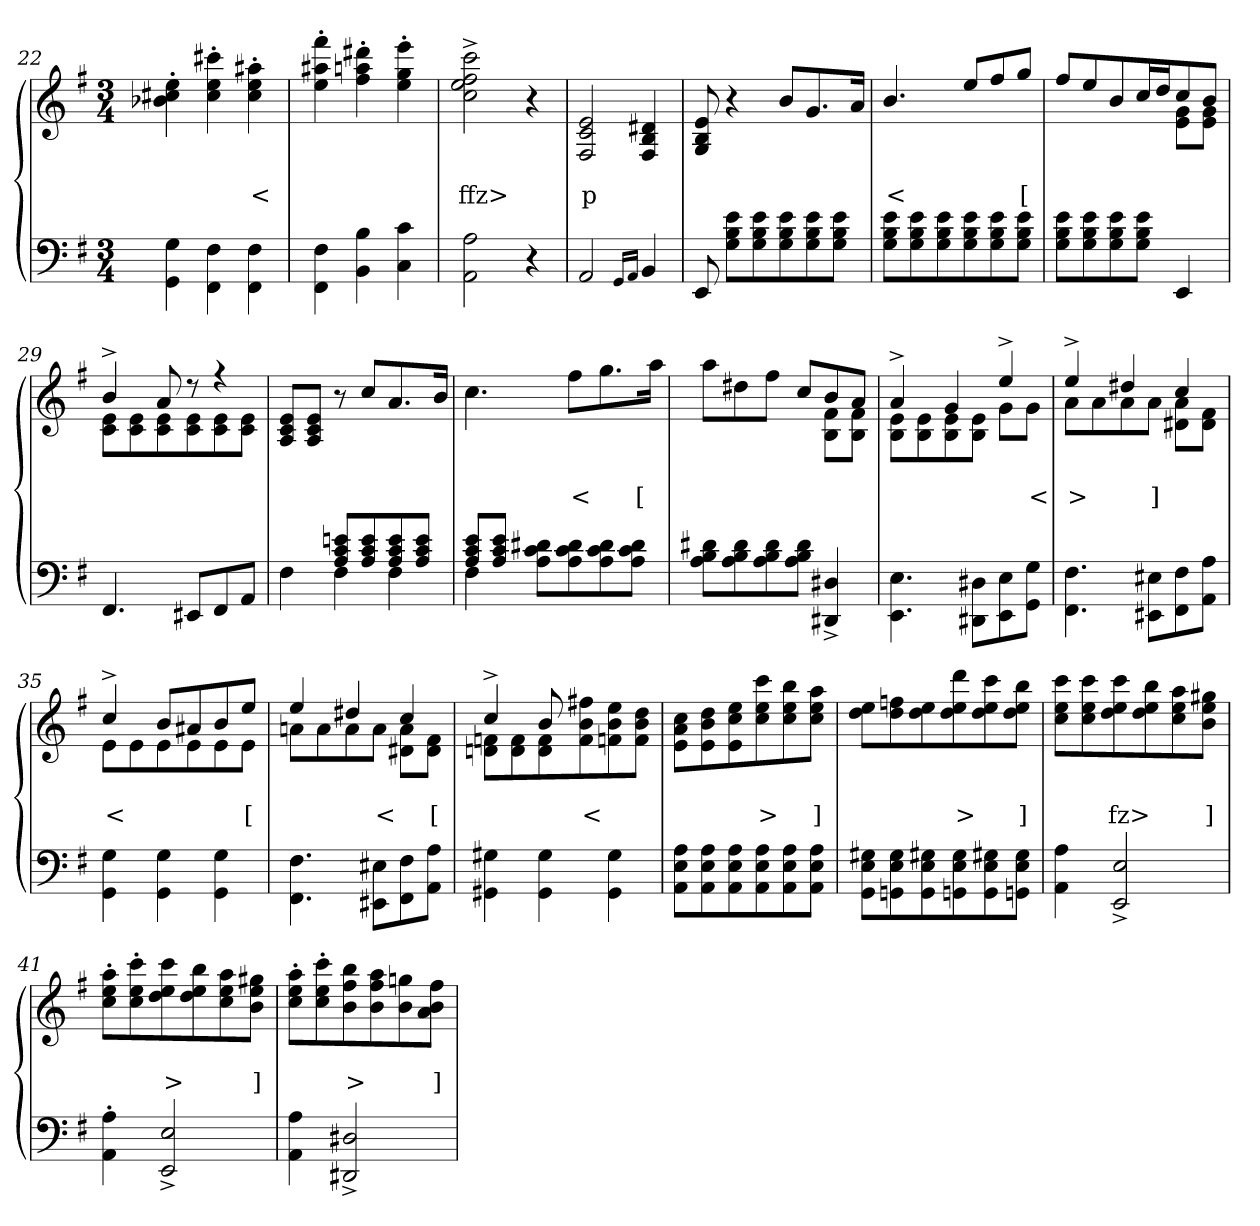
**kern	**kern	**text	**text
*part2	*part1	*part1	*part1
*staff2	*staff1	*staff1	*staff1
*clefF4	*clefG2	*	*
*k[f#]	*k[f#]	*	*
*M3/4	*M3/4	*	*
=22	=22	=22	=22
4G 4GG\	4ee'> 4cc#X'> 4b-X'>	.	.
4F# 4FF#\	4ccc#'> 4ee'> 4cc#'>	.	.
4F# 4FF#\	4aa#X'> 4ee'> 4cc#'>	.	<
=23	=23	=23	=23
4F# 4FF#\	4fff#'> 4aa#X'> 4ee'>	.	.
4B 4BB\	4ddd#X'> 4aan'> 4ff#'>	.	.
4c 4C\	4eee'> 4gg'> 4ee'>	.	.
=24	=24	=24	=24
2A 2AA	2ccc^> 2ff#^> 2ee^> 2cc^>	.	ffz>
4r	4r	.	]
=25	=25	=25	=25
2AA	2e 2c 2F#	.	p
16qqGG/LL	.	.	.
16qqAA/JJ	.	.	.
4BB	4d#X 4B 4F#	.	.
=26	=26	=26	=26
8EE	8e 8B 8G	.	.
8e 8B 8GL	4r	.	.
8e 8B 8G	.	.	.
8e 8B 8G	8bL	.	.
8e 8B 8G	8.g	.	.
8e 8B 8GJ	.	.	.
.	16aJk	.	.
=27	=27	=27	=27
8e 8B 8GL	4.b/	.	<
8e 8B 8G	.	.	.
8e 8B 8G	.	.	.
8e 8B 8G	8ee/L	.	.
8e 8B 8G	8ff#/	.	.
8e 8B 8GJ	8gg/J	.	[
=28	=28	=28	=28
*	*^	*	*
8e 8B 8GL	8ff#L	2ryy	.	.
8e 8B 8G	8ee	.	.	.
8e 8B 8G	8b	.	.	.
8e 8B 8GJ	16ccL	.	.	.
.	16ddJ	.	.	.
4EE	8cc	8g 8eL	.	.
.	8bJ	8g 8eJ	.	.
=29	=29	=29	=29	=29
4.FF#	4b^>	8e 8cL	.	.
.	.	8e 8c	.	.
.	8a	8e 8c	.	.
8EE#XL	8r	8e 8c	.	.
8FF#	4r	8e 8c	.	.
8AAJ	.	8e 8cJ	.	.
*	*v	*v	*	*
=30	=30	=30	=30
*^	*	*	*
4ryy	4F#	8e 8c 8AL	.	.
.	.	8e 8c 8AJ	.	.
8en 8c 8AL	4F#	8r	.	.
8e 8c 8A	.	8cc/L	.	.
8e 8c 8A	4F#	8.a	.	.
8e 8c 8AJ	.	.	.	.
.	.	16bJk	.	.
=31	=31	=31	=31	=31
4F#\	8e 8c 8A/L	4.cc	.	.
.	8e 8c 8A/J	.	.	.
8d#X 8c 8AL	2ryy	.	.	.
8d# 8c 8A	.	8ff#L	.	<
8d# 8c 8A	.	8.gg	.	.
8d# 8c 8AJ	.	.	.	.
.	.	16aaJk	.	[
*v	*v	*	*	*
=32	=32	=32	=32
*	*^	*	*
8d#X 8B 8AL	8aaL	2ryy	.	.
8d# 8B 8A	8dd#X	.	.	.
8d# 8B 8A	8ff#J	.	.	.
8d# 8B 8AJ	8ccL	.	.	.
4D#^> 4DD#^>	8b	8f# 8BL	.	.
.	8aJ	8f# 8BJ	.	.
=33	=33	=33	=33	=33
4.E 4.EE\	4a^>	8e 8BL	.	.
.	.	8e 8B	.	.
.	4g	8e 8B	.	.
8D#X 8DD#X\L	.	8e 8BJ	.	.
8E 8EE	4ee^>	8gL	.	.
8G 8GGJ	.	8gJ	.	<
=34	=34	=34	=34	=34
4.F# 4.FF#\	4ee^>	8aL	.	>
.	.	8a	.	.
.	4dd#X	8a	.	.
8E#X 8EE#X\L	.	8aJ	.	]
8F# 8FF#	4cc	8a 8d#L	.	.
8A 8AAJ	.	8f# 8d#J	.	.
=35	=35	=35	=35	=35
4G 4GG\	4cc^>	8eL	.	<
.	.	8e	.	.
4G 4GG\	8bL	8e	.	.
.	8a#X	8e	.	.
4G 4GG\	8b	8e	.	.
.	8eeJ	8eJ	.	[
=36	=36	=36	=36	=36
4.F# 4.FF#\	4ee	8anL	.	.
.	.	8a	.	.
.	4dd#X	8a	.	.
8E#X 8EE#X\L	.	8aJ	.	<
8F# 8FF#	4cc	8a 8d#L	.	.
8A 8AAJ	.	8f# 8d#J	.	[
=37	=37	=37	=37	=37
4G#X 4GG#X\	4cc^>	8fn 8dnL	.	.
.	.	8f 8d	.	.
4G# 4GG#\	8b	8f 8d	.	.
.	4.ryy	8ff#X 8b 8f	.	<
4G# 4GG#\	.	8ee 8b 8fn	.	.
.	.	8dd 8b 8fJ	.	.
*	*v	*v	*	*
=38	=38	=38	=38
8A 8E 8AAL	8cc 8a 8eL	.	.
8A 8E 8AA	8dd 8b 8e	.	.
8A 8E 8AA	8ee 8cc 8e	.	.
8A 8E 8AA	8ccc 8ee 8cc	.	>
8A 8E 8AA	8bb 8ee 8cc	.	.
8A 8E 8AAJ	8aa 8ee 8ccJ	.	]
=39	=39	=39	=39
8G#X 8E 8GG\L	8ee 8ddL	.	.
8G# 8E 8GGn	8ffn 8dd	.	.
8G#X 8E 8GG	8ee 8dd	.	.
8G# 8E 8GGn	8ddd 8ee 8dd	.	>
8G#X 8E 8GG	8ccc 8ee 8dd	.	.
8G# 8E 8GGnJ	8bb 8ee 8ddJ	.	]
=40	=40	=40	=40
4A 4AA	8ccc 8ee 8ccL	.	.
.	8ccc 8ee 8cc	.	.
2E^> 2EE^>	8ccc 8ee 8dd	.	fz>
.	8bb 8ee 8dd	.	.
.	8aa 8ee 8cc	.	.
.	8gg#X 8ee 8bJ	.	]
=41	=41	=41	=41
4A'> 4AA'>	8aa'> 8ee'> 8cc'>L	.	.
.	8ccc'> 8ee'> 8cc'>	.	.
2E^> 2EE^>	8ccc 8ee 8dd	.	>
.	8bb 8ee 8dd	.	.
.	8aa 8ee 8cc	.	.
.	8gg#X 8ee 8bJ	.	]
=42	=42	=42	=42
4A 4AA	8aa'> 8ee'> 8cc'>L	.	.
.	8ccc'> 8ee'> 8cc'>	.	.
2D#X^> 2DD#X^>	8bb 8ff# 8b	.	>
.	8aa 8ff# 8b	.	.
.	8ggn 8b	.	.
.	8ff# 8b 8aJ	.	]
=	=	=	=
*-	*-	*-	*-
